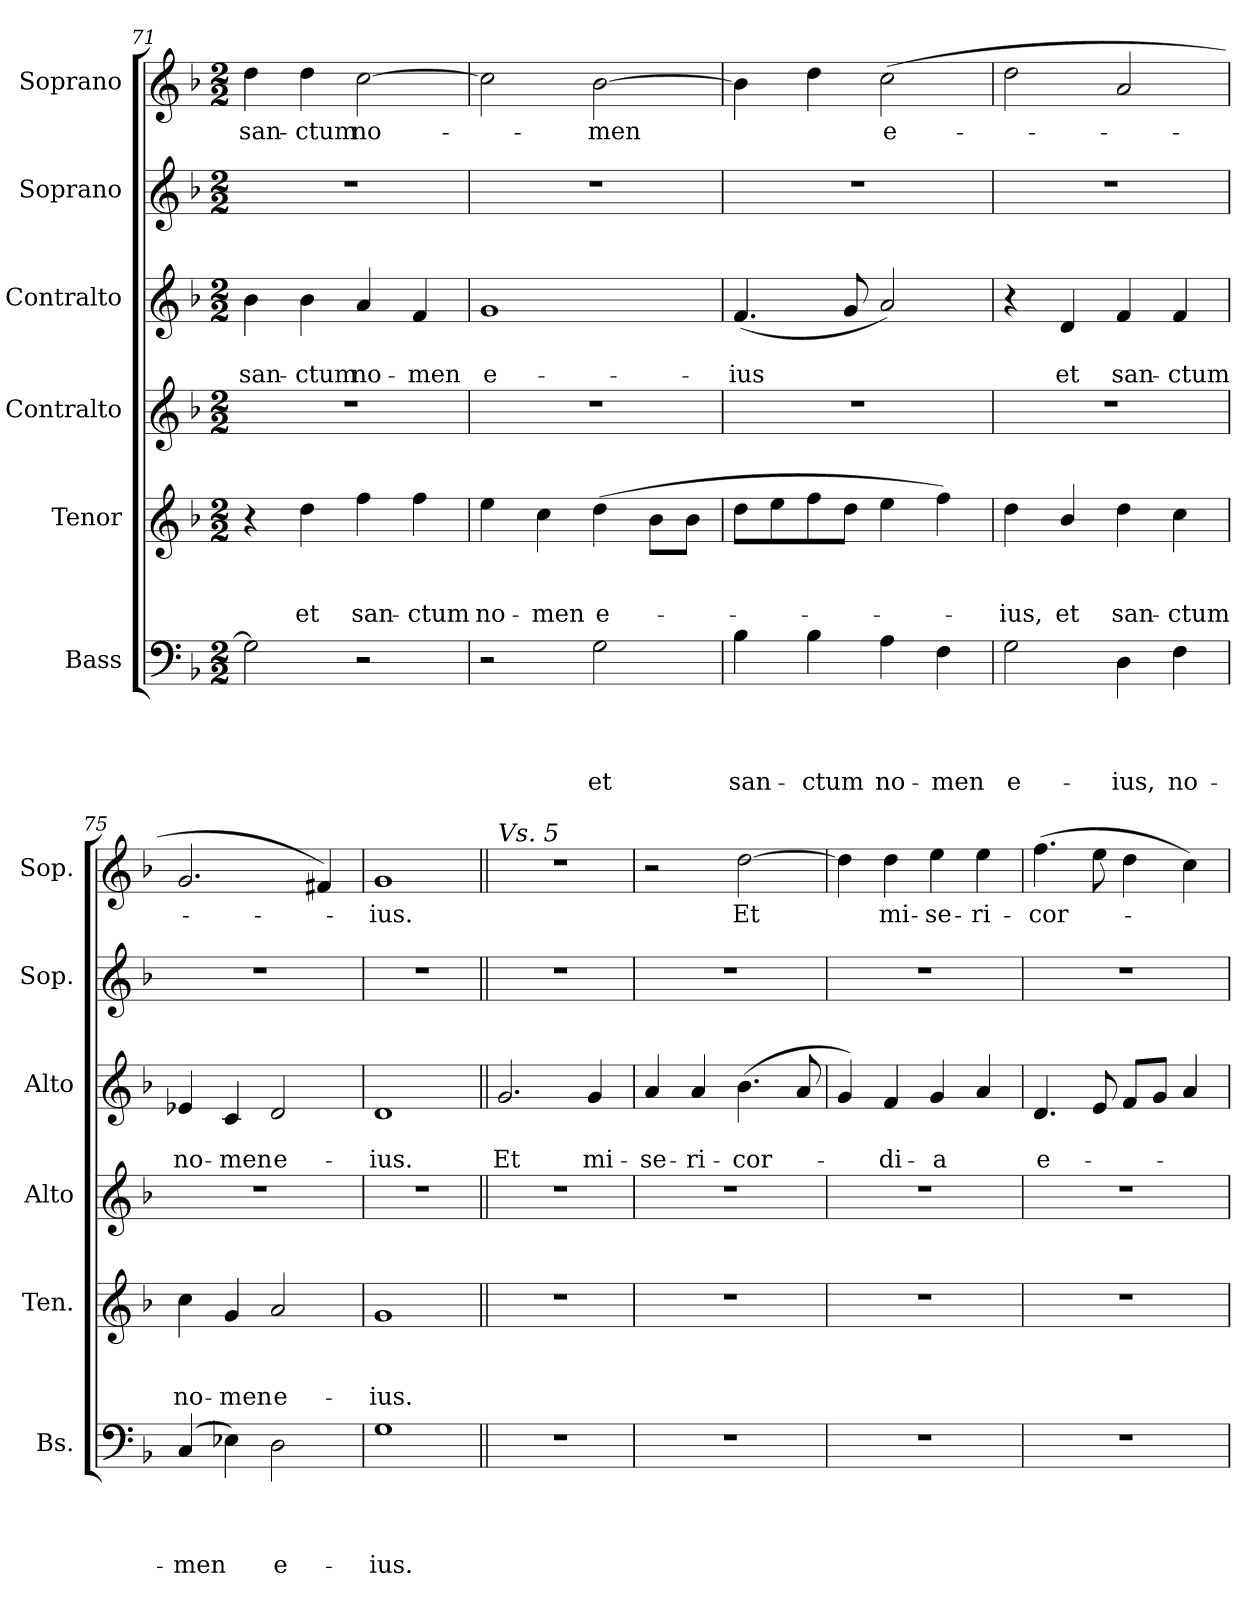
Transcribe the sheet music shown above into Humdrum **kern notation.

**kern	**text	**text	**text	**text	**kern	**text	**text	**text	**kern	**kern	**text	**text	**kern	**kern	**text
*part6	*part6	*part6	*part6	*part6	*part5	*part5	*part5	*part5	*part4	*part3	*part3	*part3	*part2	*part1	*part1
*staff6	*staff6	*staff6	*staff6	*staff6	*staff5	*staff5	*staff5	*staff5	*staff4	*staff3	*staff3	*staff3	*staff2	*staff1	*staff1
*I"Bass	*	*	*	*	*I"Tenor	*	*	*	*I"Contralto	*I"Contralto	*	*	*I"Soprano	*I"Soprano	*
*I'Bs.	*	*	*	*	*I'Ten.	*	*	*	*I'Alto	*I'Alto	*	*	*I'Sop.	*I'Sop.	*
*clefF4	*	*	*	*	*clefG2	*	*	*	*clefG2	*clefG2	*	*	*clefG2	*clefG2	*
*	*	*	*	*	*ITrd7c12	*	*	*	*	*	*	*	*	*	*
*k[b-]	*	*	*	*	*k[b-]	*	*	*	*k[b-]	*k[b-]	*	*	*k[b-]	*k[b-]	*
*F:	*	*	*	*	*F:	*	*	*	*F:	*F:	*	*	*F:	*F:	*
*M2/2	*	*	*	*	*M2/2	*	*	*	*M2/2	*M2/2	*	*	*M2/2	*M2/2	*
=71	=71	=71	=71	=71	=71	=71	=71	=71	=71	=71	=71	=71	=71	=71	=71
!	!	!	!	!	!	!	!	!	!	!	!	!LO:LY:b	!	!	!LO:LY:b
2G\]	.	.	.	.	4r	.	.	.	1r	4b-\	.	san-	1r	4dd\	san-
!	!	!	!	!	!	!	!	!LO:LY:b	!	!	!	!LO:LY:b	!	!	!LO:LY:b
.	.	.	.	.	4d\	.	.	et	.	4b-\	.	-ctum	.	4dd\	-ctum
!	!	!	!	!	!	!	!	!LO:LY:b	!	!	!	!LO:LY:b	!	!	!LO:LY:b
2r	.	.	.	.	4f\	.	.	san-	.	4a/	.	no-	.	[>2cc\	no-
!	!	!	!	!	!	!	!	!LO:LY:b	!	!	!	!LO:LY:b	!	!	!
.	.	.	.	.	4f\	.	.	-ctum	.	4f/	.	-men	.	.	.
!!LO:PB:g=z
=72	=72	=72	=72	=72	=72	=72	=72	=72	=72	=72	=72	=72	=72	=72	=72
!	!	!	!	!	!	!	!	!LO:LY:b	!	!	!	!LO:LY:b	!	!	!
2r	.	.	.	.	4e\	.	.	no-	1r	1g	.	e-	1r	2cc\]	.
!	!	!	!	!	!	!	!	!LO:LY:b	!	!	!	!	!	!	!
.	.	.	.	.	4c\	.	.	-men	.	.	.	.	.	.	.
!	!	!	!	!LO:LY:b	!	!	!	!LO:LY:b	!	!	!	!	!	!	!LO:LY:b
2G\	.	.	.	et	(>4d\	.	.	e-	.	.	.	.	.	[<2b-\	-men
.	.	.	.	.	8B-\L	.	.	.	.	.	.	.	.	.	.
.	.	.	.	.	8B-\J	.	.	.	.	.	.	.	.	.	.
=73	=73	=73	=73	=73	=73	=73	=73	=73	=73	=73	=73	=73	=73	=73	=73
!	!	!	!	!LO:LY:b	!	!	!	!	!	!	!	!LO:LY:b	!	!	!
4B-\	.	.	.	san-	8d\L	.	.	.	1r	(<4.f/	.	-ius	1r	4b-\]	.
.	.	.	.	.	8e\	.	.	.	.	.	.	.	.	.	.
!	!	!	!	!LO:LY:b	!	!	!	!	!	!	!	!	!	!	!
4B-\	.	.	.	-ctum	8f\	.	.	.	.	.	.	.	.	4dd\	.
.	.	.	.	.	8d\J	.	.	.	.	8g/	.	.	.	.	.
!	!	!	!	!LO:LY:b	!	!	!	!	!	!	!	!	!	!	!LO:LY:b
4A\	.	.	.	no-	4e\	.	.	.	.	2a/)	.	.	.	(>2cc\	e-
!	!	!	!	!LO:LY:b	!	!	!	!	!	!	!	!	!	!	!
4F\	.	.	.	-men	4f\)	.	.	.	.	.	.	.	.	.	.
=74	=74	=74	=74	=74	=74	=74	=74	=74	=74	=74	=74	=74	=74	=74	=74
!	!	!	!	!LO:LY:b	!	!	!	!LO:LY:b	!	!	!	!	!	!	!
2G\	.	.	.	e-	4d\	.	.	-ius,	1r	4r	.	.	1r	2dd\	.
!	!	!	!	!	!	!	!	!LO:LY:b	!	!	!	!LO:LY:b	!	!	!
.	.	.	.	.	4B-/	.	.	et	.	4d/	.	et	.	.	.
!	!	!	!	!LO:LY:b	!	!	!	!LO:LY:b	!	!	!	!LO:LY:b	!	!	!
4D\	.	.	.	-ius,	4d\	.	.	san-	.	4f/	.	san-	.	2a/	.
!	!	!	!	!LO:LY:b	!	!	!	!LO:LY:b	!	!	!	!LO:LY:b	!	!	!
4F\	.	.	.	no-	4c\	.	.	-ctum	.	4f/	.	-ctum	.	.	.
=75	=75	=75	=75	=75	=75	=75	=75	=75	=75	=75	=75	=75	=75	=75	=75
!	!	!	!	!LO:LY:b	!	!	!	!LO:LY:b	!	!	!	!LO:LY:b	!	!	!
(<4C/	.	.	.	-men	4c\	.	.	no-	1r	4e-X/	.	no-	1r	2.g/	.
!	!	!	!	!	!	!	!	!LO:LY:b	!	!	!	!LO:LY:b	!	!	!
4E-X\)	.	.	.	.	4G/	.	.	-men	.	4c/	.	-men	.	.	.
!	!	!	!	!LO:LY:b	!	!	!	!LO:LY:b	!	!	!	!LO:LY:b	!	!	!
2D\	.	.	.	e-	2A/	.	.	e-	.	2d/	.	e-	.	.	.
.	.	.	.	.	.	.	.	.	.	.	.	.	.	4f#X/)	.
=76	=76	=76	=76	=76	=76	=76	=76	=76	=76	=76	=76	=76	=76	=76	=76
!	!	!	!	!LO:LY:b	!	!	!	!LO:LY:b	!	!	!	!LO:LY:b	!	!	!LO:LY:b
1G	.	.	.	-ius.	1G	.	.	-ius.	1r	1d	.	-ius.	1r	1g	-ius.
!!LO:LB:g=z
=77||	=77||	=77||	=77||	=77||	=77||	=77||	=77||	=77||	=77||	=77||	=77||	=77||	=77||	=77||	=77||
!	!	!	!	!	!	!	!	!	!	!	!	!	!	!LO:TX:a:i:t=Vs. 5	!
!	!	!	!	!	!	!	!	!	!	!	!	!LO:LY:b	!	!	!
1r	.	.	.	.	1r	.	.	.	1r	2.g/	.	Et	1r	1r	.
!	!	!	!	!	!	!	!	!	!	!	!	!LO:LY:b	!	!	!
.	.	.	.	.	.	.	.	.	.	4g/	.	mi-	.	.	.
=78	=78	=78	=78	=78	=78	=78	=78	=78	=78	=78	=78	=78	=78	=78	=78
!	!	!	!	!	!	!	!	!	!	!	!	!LO:LY:b	!	!	!
1r	.	.	.	.	1r	.	.	.	1r	4a/	.	-se-	1r	2r	.
!	!	!	!	!	!	!	!	!	!	!	!	!LO:LY:b	!	!	!
.	.	.	.	.	.	.	.	.	.	4a/	.	-ri-	.	.	.
!	!	!	!	!	!	!	!	!	!	!	!	!LO:LY:b	!	!	!LO:LY:b
.	.	.	.	.	.	.	.	.	.	(<4.b-\	.	-cor-	.	[>2dd\	Et
.	.	.	.	.	.	.	.	.	.	8a/	.	.	.	.	.
=79	=79	=79	=79	=79	=79	=79	=79	=79	=79	=79	=79	=79	=79	=79	=79
1r	.	.	.	.	1r	.	.	.	1r	4g/)	.	.	1r	4dd\]	.
!	!	!	!	!	!	!	!	!	!	!	!	!LO:LY:b	!	!	!LO:LY:b
.	.	.	.	.	.	.	.	.	.	4f/	.	-di-	.	4dd\	mi-
!	!	!	!	!	!	!	!	!	!	!	!	!LO:LY:b	!	!	!LO:LY:b
.	.	.	.	.	.	.	.	.	.	4g/	.	-a	.	4ee\	-se-
!	!	!	!	!	!	!	!	!	!	!	!	!	!	!	!LO:LY:b
.	.	.	.	.	.	.	.	.	.	4a/	.	.	.	4ee\	-ri-
=80	=80	=80	=80	=80	=80	=80	=80	=80	=80	=80	=80	=80	=80	=80	=80
!	!	!	!	!	!	!	!	!	!	!	!	!LO:LY:b	!	!	!LO:LY:b
1r	.	.	.	.	1r	.	.	.	1r	4.d/	.	e-	1r	(>4.ff\	-cor-
.	.	.	.	.	.	.	.	.	.	8e/	.	.	.	8ee\	.
.	.	.	.	.	.	.	.	.	.	8f/L	.	.	.	4dd\	.
.	.	.	.	.	.	.	.	.	.	8g/J	.	.	.	.	.
.	.	.	.	.	.	.	.	.	.	4a/	.	.	.	4cc\)	.
=	=	=	=	=	=	=	=	=	=	=	=	=	=	=	=
*-	*-	*-	*-	*-	*-	*-	*-	*-	*-	*-	*-	*-	*-	*-	*-
